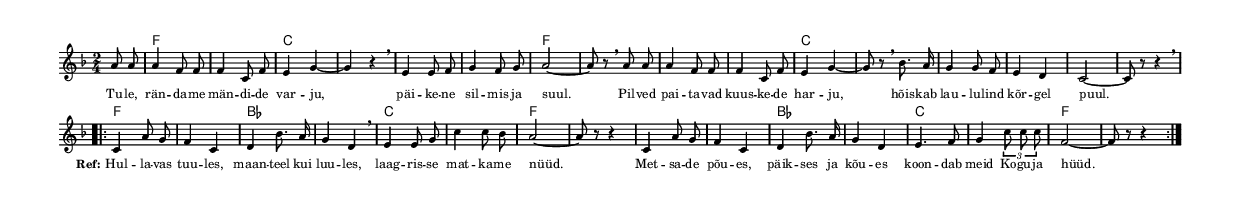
\header{
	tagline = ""
}

mBreak = { }

#(set-global-staff-size 10)

cfgSong = {
	\key f \major
	\time 2/4
	\autoBeamOff
	\partial 4
}

cfgText = {
	\set fontSize = #-2
}

melody = {
	\cfgSong
	\relative c''{
		a8 a a4 f8 f
		f4 c8 f e4 g ~ g r4
			\breathe
		e4 e8 f g4 f8 g a2 ~ a8 r8
			\breathe
		a8 a | a4 f8 f f4 c8 f e4 g ~ g8 r8
			\breathe
		bes8. a16 | g4 g8 f e4 d c2 ~ c8 r8 r4
			\breathe
			\mBreak
		\repeat volta 2 {
			c4 a'8 g f4 c
			d4 bes'8. a16 g4 d
				\breathe
			e4 e8 g c4 c8 bes a2 ~ a8 r8 r4
			c,4 a'8 g f4 c
			d4 bes'8. a16 g4 d
			e4. f8 g4 \times 2/3 { c8 c c }
			f,2 ~ f8 r8 r4
		}
			%\bar "|."
	}
}

songChords = \chordmode {
	s4
	f2 f
	c2 c c c
	f2 f f f
	c2 c c c c c
	f2 f bes bes c c f f
	f2 f bes bes c c f f
}

verseOne = \lyricmode {
	%\set stanza = "1."
	Tu -- le, rän -- da -- me män -- di -- de var -- ju,
	päi -- ke -- ne sil -- mis ja suul.
	Pil -- ved pai -- ta -- vad kuus -- ke -- de har -- ju,
	hõis -- kab lau -- lu -- lind kõr -- gel puul.
	
	\set stanza = "Ref:"
	Hul -- la -- vas tuu -- les, maan -- teel kui luu -- les,
	laag -- ris -- se mat -- ka -- me nüüd.
	Met -- sa -- de põu -- es, päik -- ses ja kõu -- es
	koon -- dab meid Ko -- gu -- ja hüüd.
}

\score {
	{
	  <<
	    \chords { \set chordChanges = ##t \songChords }
	    { \melody }
	    \addlyrics { \verseOne }
	  >>
	}
	
	\layout {
		indent = #0
		%ragged-last = ##t
		\context {
			\Score
			\remove "Bar_number_engraver"
		}
	}
	\midi { \tempo 4 = 90 }
}


\version "2.8.1"